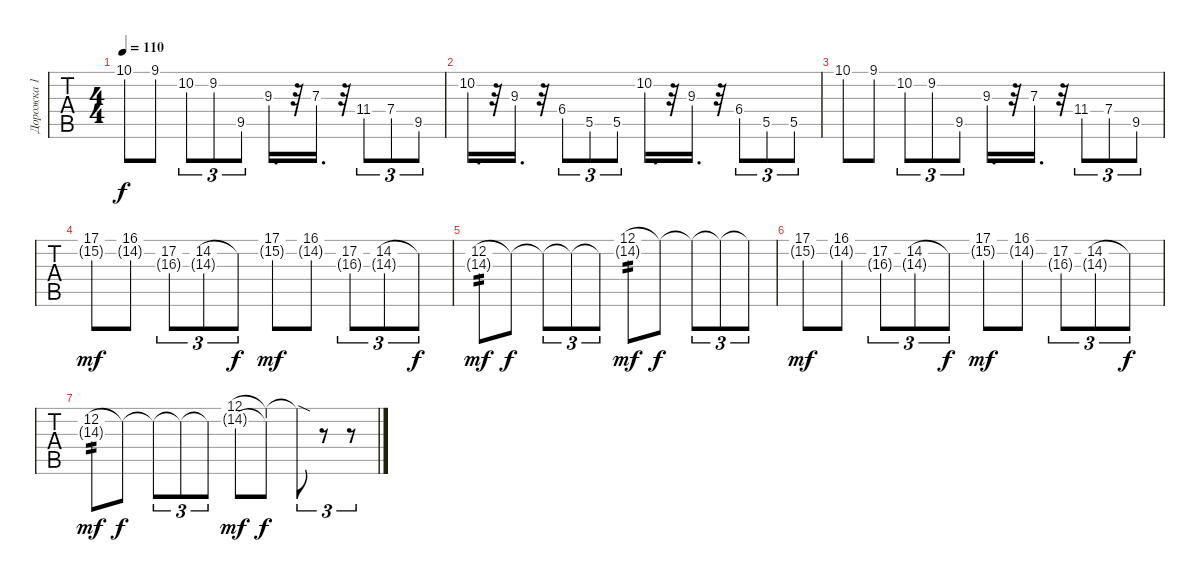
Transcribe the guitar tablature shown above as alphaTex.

\track ("Дорожка 1" "Дорожка 1") {instrument overdrivenguitar}
\staff {tabs}
\tuning (D4 A3 F3 C3 G2 C2) {hide}
\ts (4 4)
\tempo 110
\clef g2
\ks c
10.1.8{dy f} 9.1.8 10.2.8{tu (3 2)} 9.2.8{tu (3 2)} 9.5.8{tu (3 2)} 9.3.16{d} r.32 7.3.16{d} r.32 11.4.8{tu (3 2)} 7.4.8{tu (3 2)} 9.5.8{tu (3 2)} |
10.2.16{d} r.32 9.3.16{d} r.32 6.4.8{tu (3 2)} 5.5.8{tu (3 2)} 5.5.8{tu (3 2)} 10.2.16{d} r.32 9.3.16{d} r.32 6.4.8{tu (3 2)} 5.5.8{tu (3 2)} 5.5.8{tu (3 2)} |
10.1.8 9.1.8 10.2.8{tu (3 2)} 9.2.8{tu (3 2)} 9.5.8{tu (3 2)} 9.3.16{d} r.32 7.3.16{d} r.32 11.4.8{tu (3 2)} 7.4.8{tu (3 2)} 9.5.8{tu (3 2)} |
(17.1 15.2{g}).8{dy mf} (16.1 14.2{g}).8 (17.2 16.3{g}).8{tu (3 2)} (14.2 14.3{g}).8{tu (3 2)} 14.2{t}.8{tu (3 2) dy f} (17.1 15.2{g}).8{dy mf} (16.1 14.2{g}).8 (17.2 16.3{g}).8{tu (3 2)} (14.2 14.3{g}).8{tu (3 2)} 14.2{t}.8{tu (3 2) dy f} |
(12.2 14.3{g}).8{tp 2 dy mf} 12.2{t}.8{dy f} 12.2{t}.8{tu (3 2)} 12.2{t}.8{tu (3 2)} 12.2{t}.8{tu (3 2)} (12.1 14.2{g}).8{tp 2 dy mf} 12.1{t}.8{dy f} 12.1{t}.8{tu (3 2)} 12.1{t}.8{tu (3 2)} 12.1{t}.8{tu (3 2)} |
(17.1 15.2{g}).8{dy mf} (16.1 14.2{g}).8 (17.2 16.3{g}).8{tu (3 2)} (14.2 14.3{g}).8{tu (3 2)} 14.2{t}.8{tu (3 2) dy f} (17.1 15.2{g}).8{dy mf} (16.1 14.2{g}).8 (17.2 16.3{g}).8{tu (3 2)} (14.2 14.3{g}).8{tu (3 2)} 14.2{t}.8{tu (3 2) dy f} |
(12.2 14.3{g}).8{tp 2 dy mf} 12.2{t}.8{dy f} 12.2{t}.8{tu (3 2)} 12.2{t}.8{tu (3 2)} 12.2{t}.8{tu (3 2)} (12.1 14.2{g}).8{dy mf} (12.1{t} 14.2{t}).8{dy f} 12.1{sod t}.8{tu (3 2)} r.8{tu (3 2)} r.8{tu (3 2)}
